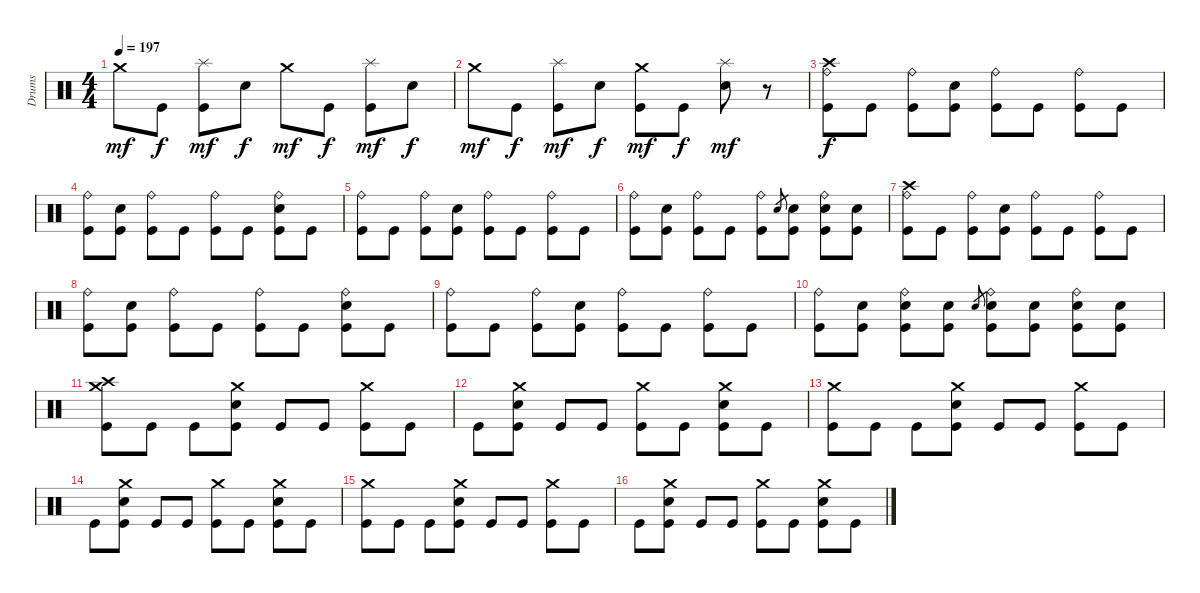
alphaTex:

\track ("Drums" "Drums") {instrument percussion}
\staff {score}
\articulation defaults
\ts (4 4)
\tempo 197
\clef neutral
\ks c "Crash medium (hit)".8{dy mf} "Kick (hit)".8{dy f}
("Splash (hit)" "Kick (hit)").8{dy mf} "Electric Snare (hit)".8{dy f} "Crash medium (hit)".8{dy mf} "Kick (hit)".8{dy f} ("Splash (hit)" "Kick (hit)").8{dy mf} "Electric Snare (hit)".8{dy f} |
"Crash medium (hit)".8{dy mf} "Kick (hit)".8{dy f} ("Splash (hit)" "Kick (hit)").8{dy mf} "Electric Snare (hit)".8{dy f} ("Crash medium (hit)" "Kick (hit)").8{dy mf} "Kick (hit)".8{dy f} ("Splash (hit)" "Electric Snare (hit)").8{dy mf} r.8 |
("Crash high (hit)" "Ride (bell)" "Kick (hit)").8{dy f} "Kick (hit)".8 ("Ride (bell)" "Kick (hit)").8 ("Electric Snare (hit)" "Kick (hit)").8 ("Ride (bell)" "Kick (hit)").8 "Kick (hit)".8 ("Ride (bell)" "Kick (hit)").8 "Kick (hit)".8 |
("Ride (bell)" "Kick (hit)").8 ("Electric Snare (hit)" "Kick (hit)").8 ("Ride (bell)" "Kick (hit)").8 "Kick (hit)".8 ("Ride (bell)" "Kick (hit)").8 "Kick (hit)".8 ("Ride (bell)" "Electric Snare (hit)" "Kick (hit)").8 "Kick (hit)".8 |
("Ride (bell)" "Kick (hit)").8 "Kick (hit)".8 ("Ride (bell)" "Kick (hit)").8 ("Electric Snare (hit)" "Kick (hit)").8 ("Ride (bell)" "Kick (hit)").8 "Kick (hit)".8 ("Ride (bell)" "Kick (hit)").8 "Kick (hit)".8 |
("Ride (bell)" "Kick (hit)").8 ("Electric Snare (hit)" "Kick (hit)").8 ("Ride (bell)" "Kick (hit)").8 "Kick (hit)".8 ("Ride (bell)" "Kick (hit)").8 "Electric Snare (hit)".8{gr} ("Electric Snare (hit)" "Kick (hit)").8 ("Ride (bell)" "Electric Snare (hit)" "Kick (hit)").8 ("Electric Snare (hit)" "Kick (hit)").8 |
("Crash high (hit)" "Ride (bell)" "Kick (hit)").8 "Kick (hit)".8 ("Ride (bell)" "Kick (hit)").8 ("Electric Snare (hit)" "Kick (hit)").8 ("Ride (bell)" "Kick (hit)").8 "Kick (hit)".8 ("Ride (bell)" "Kick (hit)").8 "Kick (hit)".8 |
("Ride (bell)" "Kick (hit)").8 ("Electric Snare (hit)" "Kick (hit)").8 ("Ride (bell)" "Kick (hit)").8 "Kick (hit)".8 ("Ride (bell)" "Kick (hit)").8 "Kick (hit)".8 ("Ride (bell)" "Electric Snare (hit)" "Kick (hit)").8 "Kick (hit)".8 |
("Ride (bell)" "Kick (hit)").8 "Kick (hit)".8 ("Ride (bell)" "Kick (hit)").8 ("Electric Snare (hit)" "Kick (hit)").8 ("Ride (bell)" "Kick (hit)").8 "Kick (hit)".8 ("Ride (bell)" "Kick (hit)").8 "Kick (hit)".8 |
("Ride (bell)" "Kick (hit)").8 ("Electric Snare (hit)" "Kick (hit)").8 ("Ride (bell)" "Electric Snare (hit)" "Kick (hit)").8 ("Electric Snare (hit)" "Kick (hit)").8 "Electric Snare (hit)".8{gr} ("Ride (bell)" "Electric Snare (hit)" "Kick (hit)").8 ("Electric Snare (hit)" "Kick (hit)").8 ("Ride (bell)" "Electric Snare (hit)" "Kick (hit)").8 ("Electric Snare (hit)" "Kick (hit)").8 |
("Crash high (hit)" "Crash medium (hit)" "Kick (hit)").8 "Kick (hit)".8 "Kick (hit)".8 ("Crash medium (hit)" "Electric Snare (hit)" "Kick (hit)").8 "Kick (hit)".8 "Kick (hit)".8 ("Crash medium (hit)" "Kick (hit)").8 "Kick (hit)".8 |
"Kick (hit)".8 ("Crash medium (hit)" "Electric Snare (hit)" "Kick (hit)").8 "Kick (hit)".8 "Kick (hit)".8 ("Crash medium (hit)" "Kick (hit)").8 "Kick (hit)".8 ("Crash medium (hit)" "Electric Snare (hit)" "Kick (hit)").8 "Kick (hit)".8 |
("Crash medium (hit)" "Kick (hit)").8 "Kick (hit)".8 "Kick (hit)".8 ("Crash medium (hit)" "Electric Snare (hit)" "Kick (hit)").8 "Kick (hit)".8 "Kick (hit)".8 ("Crash medium (hit)" "Kick (hit)").8 "Kick (hit)".8 |
"Kick (hit)".8 ("Crash medium (hit)" "Electric Snare (hit)" "Kick (hit)").8 "Kick (hit)".8 "Kick (hit)".8 ("Crash medium (hit)" "Kick (hit)").8 "Kick (hit)".8 ("Crash medium (hit)" "Electric Snare (hit)" "Kick (hit)").8 "Kick (hit)".8 |
("Crash medium (hit)" "Kick (hit)").8 "Kick (hit)".8 "Kick (hit)".8 ("Crash medium (hit)" "Electric Snare (hit)" "Kick (hit)").8 "Kick (hit)".8 "Kick (hit)".8 ("Crash medium (hit)" "Kick (hit)").8 "Kick (hit)".8 |
"Kick (hit)".8 ("Crash medium (hit)" "Electric Snare (hit)" "Kick (hit)").8 "Kick (hit)".8 "Kick (hit)".8 ("Crash medium (hit)" "Kick (hit)").8 "Kick (hit)".8 ("Crash medium (hit)" "Electric Snare (hit)" "Kick (hit)").8 "Kick (hit)".8
